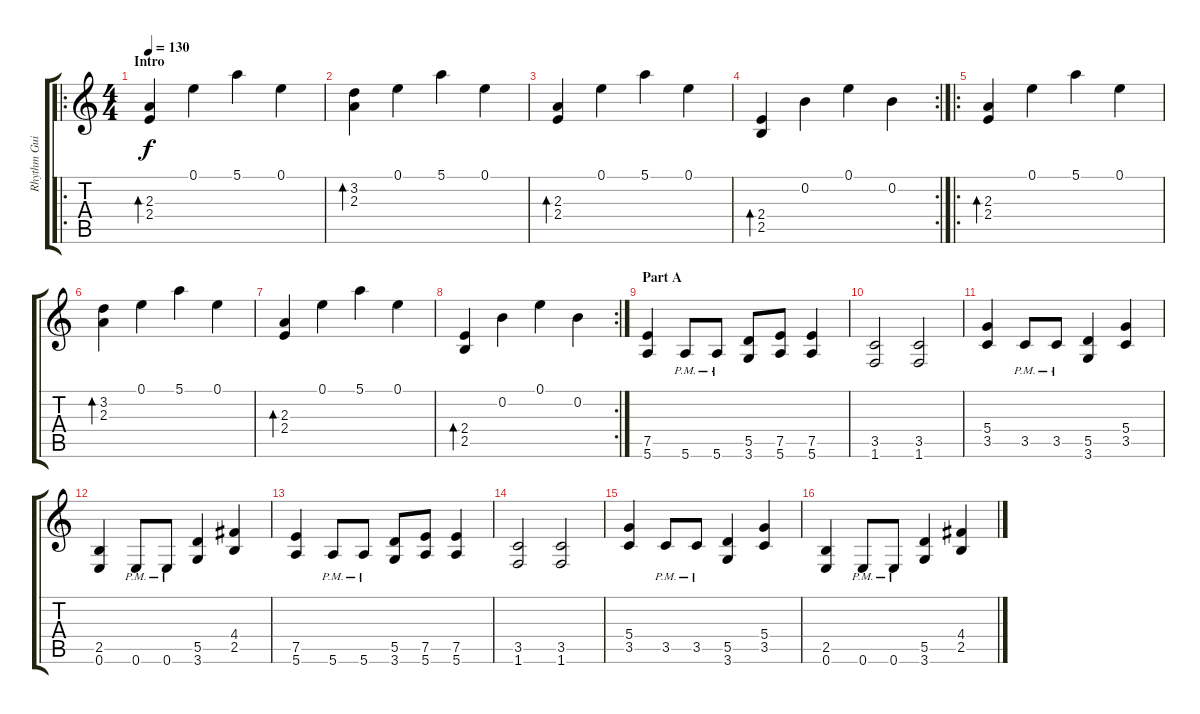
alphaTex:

\track ("Rhythm Guitar" "Rhythm Gui") {instrument distortionguitar}
\staff {score tabs}
\tuning (E4 B3 G3 D3 A2 E2) {hide}
\ro
\ts (4 4)
\section ("" "Intro")
\tempo 130
\clef g2
\ks c
(2.3 2.4).4{bd 240 dy f volume 10 instrument acousticguitarsteel} 0.1.4 5.1.4 0.1.4 |
(3.2 2.3).4{bd 240} 0.1.4 5.1.4 0.1.4 |
(2.3 2.4).4{bd 240} 0.1.4 5.1.4 0.1.4 |
\rc 2
(2.4 2.5).4{bd 240} 0.2.4 0.1.4 0.2.4 |
\ro
(2.3 2.4).4{bd 240} 0.1.4 5.1.4 0.1.4 |
(3.2 2.3).4{bd 240} 0.1.4 5.1.4 0.1.4 |
(2.3 2.4).4{bd 240} 0.1.4 5.1.4 0.1.4 |
\rc 2
(2.4 2.5).4{bd 240} 0.2.4 0.1.4 0.2.4 |
\section ("" "Part A")
(7.5 5.6).4{volume 16 instrument distortionguitar} 5.6{pm}.8 5.6{pm}.8 (5.5 3.6).8 (7.5 5.6).8 (7.5 5.6).4 |
(3.5 1.6).2 (3.5 1.6).2 |
(5.4 3.5).4 3.5{pm}.8 3.5{pm}.8 (5.5 3.6).4 (5.4 3.5).4 |
(2.5 0.6).4 0.6{pm}.8 0.6{pm}.8 (5.5 3.6).4 (4.4 2.5).4 |
(7.5 5.6).4 5.6{pm}.8 5.6{pm}.8 (5.5 3.6).8 (7.5 5.6).8 (7.5 5.6).4 |
(3.5 1.6).2 (3.5 1.6).2 |
(5.4 3.5).4 3.5{pm}.8 3.5{pm}.8 (5.5 3.6).4 (5.4 3.5).4 |
(2.5 0.6).4 0.6{pm}.8 0.6{pm}.8 (5.5 3.6).4 (4.4 2.5).4
